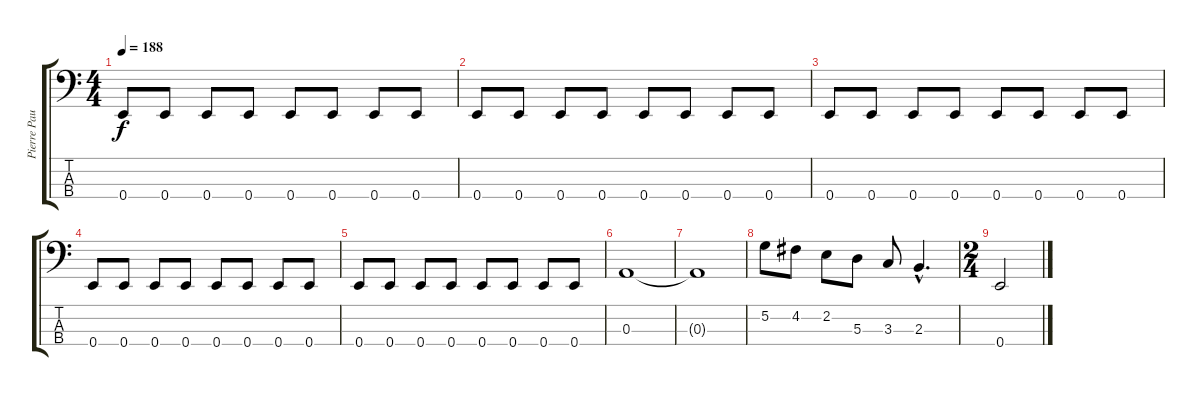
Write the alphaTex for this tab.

\track ("Pierre Paul" "Pierre Pau") {instrument electricbasspick}
\staff {score tabs}
\tuning (G2 D2 A1 E1) {hide}
\ts (4 4)
\tempo 188
\clef f4
\ks c
0.4.8{dy f} 0.4.8 0.4.8 0.4.8 0.4.8 0.4.8 0.4.8 0.4.8 |
0.4.8 0.4.8 0.4.8 0.4.8 0.4.8 0.4.8 0.4.8 0.4.8 |
0.4.8 0.4.8 0.4.8 0.4.8 0.4.8 0.4.8 0.4.8 0.4.8 |
0.4.8 0.4.8 0.4.8 0.4.8 0.4.8 0.4.8 0.4.8 0.4.8 |
0.4.8 0.4.8 0.4.8 0.4.8 0.4.8 0.4.8 0.4.8 0.4.8 |
0.3.1 |
0.3{t}.1 |
5.2.8 4.2.8 2.2.8 5.3.8 3.3.8 2.3{hac}.4{d} |
\ts (2 4)
0.4.2
